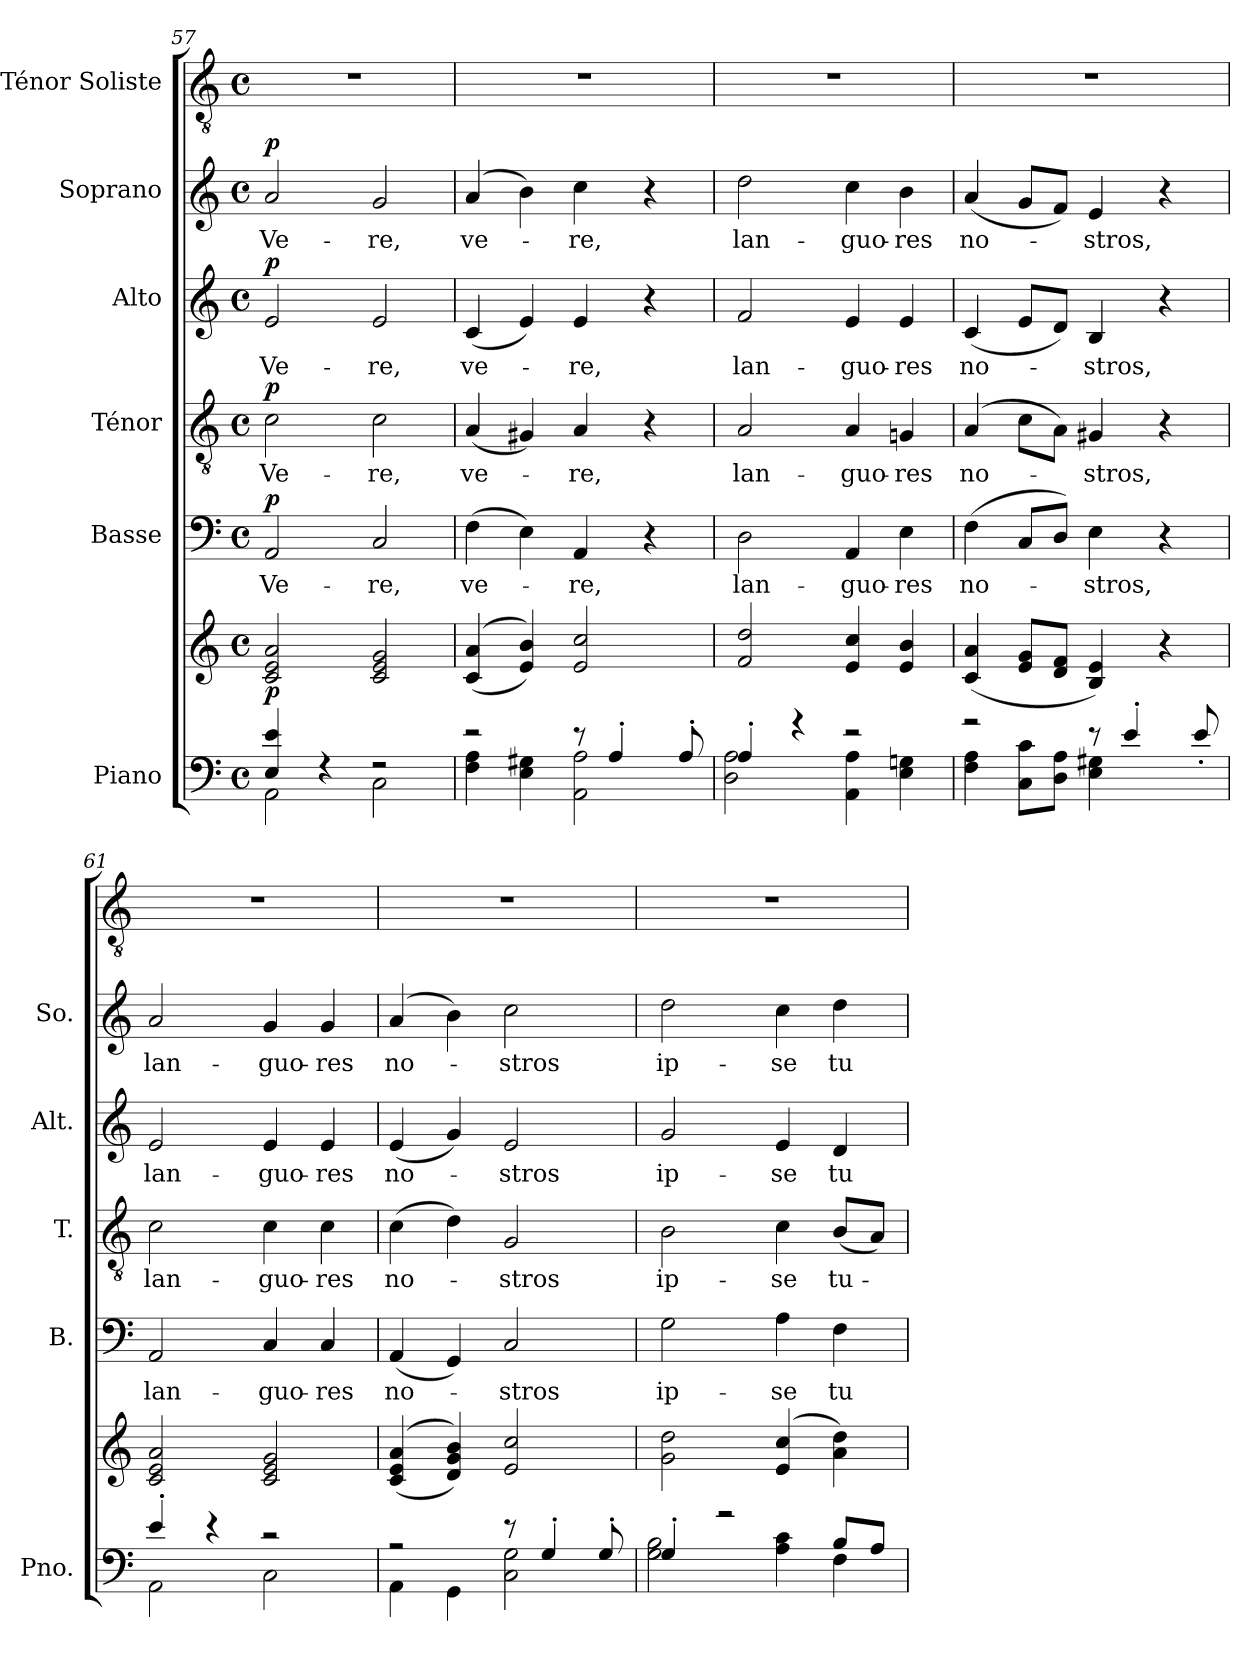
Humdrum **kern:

**kern	**kern	**dynam	**kern	**text	**dynam	**kern	**text	**dynam	**kern	**text	**dynam	**kern	**text	**dynam	**kern
*part6	*part6	*part6	*part5	*part5	*part5	*part4	*part4	*part4	*part3	*part3	*part3	*part2	*part2	*part2	*part1
*staff7	*staff6	*staff6/7	*staff5	*staff5	*staff5	*staff4	*staff4	*staff4	*staff3	*staff3	*staff3	*staff2	*staff2	*staff2	*staff1
*I"Piano	*	*	*I"Basse	*	*	*I"Ténor	*	*	*I"Alto	*	*	*I"Soprano	*	*	*I"Ténor Soliste
*I'Pno.	*	*	*I'B.	*	*	*I'T.	*	*	*I'Alt.	*	*	*I'So.	*	*	*
*clefF4	*clefG2	*	*clefF4	*	*	*clefGv2	*	*	*clefG2	*	*	*clefG2	*	*	*clefGv2
*k[]	*k[]	*	*k[]	*	*	*k[]	*	*	*k[]	*	*	*k[]	*	*	*k[]
*M4/4	*M4/4	*	*M4/4	*	*	*M4/4	*	*	*M4/4	*	*	*M4/4	*	*	*M4/4
*met(c)	*met(c)	*	*met(c)	*	*	*met(c)	*	*	*met(c)	*	*	*met(c)	*	*	*met(c)
=57	=57	=57	=57	=57	=57	=57	=57	=57	=57	=57	=57	=57	=57	=57	=57
*^	*	*	*	*	*	*	*	*	*	*	*	*	*	*	*
!	!	!	!LO:DY:a=2	!	!LO:LY:b	!LO:DY:b	!	!LO:LY:b	!LO:DY:b	!	!LO:LY:b	!LO:DY:b	!	!LO:LY:b	!LO:DY:b	!
4E/ 4e/	2AA\	2c/ 2e/ 2a/	p	2AA/	Ve-	p	2c\	Ve-	p	2e/	Ve-	p	2a/	Ve-	p	1r
4r	.	.	.	.	.	.	.	.	.	.	.	.	.	.	.	.
!	!	!	!	!	!LO:LY:b	!	!	!LO:LY:b	!	!	!LO:LY:b	!	!	!LO:LY:b	!	!
2r	2C\	2c/ 2e/ 2g/	.	2C/	-re,	.	2c\	-re,	.	2e/	-re,	.	2g/	-re,	.	.
=58	=58	=58	=58	=58	=58	=58	=58	=58	=58	=58	=58	=58	=58	=58	=58	=58
!	!	!	!	!	!LO:LY:b	!	!	!LO:LY:b	!	!	!LO:LY:b	!	!	!LO:LY:b	!	!
2r	4F\ 4A\	((>4c/ 4a/	.	(4F\	ve-	.	(4A/	ve-	.	(4c/	ve-	.	(4a/	ve-	.	1r
.	4E\ 4G#X\	4e/ 4b/))	.	4E\)	.	.	4G#X/)	.	.	4e/)	.	.	4b\)	.	.	.
!	!	!	!	!	!LO:LY:b	!	!	!LO:LY:b	!	!	!LO:LY:b	!	!	!LO:LY:b	!	!
8r	2AA\ 2A\	2e/ 2cc/	.	4AA/	-re,	.	4A/	-re,	.	4e/	-re,	.	4cc\	-re,	.	.
4A'/	.	.	.	.	.	.	.	.	.	.	.	.	.	.	.	.
.	.	.	.	4r	.	.	4r	.	.	4r	.	.	4r	.	.	.
8A'/	.	.	.	.	.	.	.	.	.	.	.	.	.	.	.	.
=59	=59	=59	=59	=59	=59	=59	=59	=59	=59	=59	=59	=59	=59	=59	=59	=59
!	!	!	!	!	!LO:LY:b	!	!	!LO:LY:b	!	!	!LO:LY:b	!	!	!LO:LY:b	!	!
4A'/	2D\ 2A\	2f/ 2dd/	.	2D\	lan-	.	2A/	lan-	.	2f/	lan-	.	2dd\	lan-	.	1r
4r	.	.	.	.	.	.	.	.	.	.	.	.	.	.	.	.
!	!	!	!	!	!LO:LY:b	!	!	!LO:LY:b	!	!	!LO:LY:b	!	!	!LO:LY:b	!	!
2r	4AA\ 4A\	4e/ 4cc/	.	4AA/	-guo-	.	4A/	-guo-	.	4e/	-guo-	.	4cc\	-guo-	.	.
!	!	!	!	!	!LO:LY:b	!	!	!LO:LY:b	!	!	!LO:LY:b	!	!	!LO:LY:b	!	!
.	4E\ 4Gn\	4e/ 4b/	.	4E\	-res	.	4Gn/	-res	.	4e/	-res	.	4b\	-res	.	.
=60	=60	=60	=60	=60	=60	=60	=60	=60	=60	=60	=60	=60	=60	=60	=60	=60
!	!	!	!	!	!LO:LY:b	!	!	!LO:LY:b	!	!	!LO:LY:b	!	!	!LO:LY:b	!	!
2r	4F\ 4A\	(>4c/ 4a/	.	(4F\	no-	.	(4A/	no-	.	(4c/	no-	.	(4a/	no-	.	1r
.	8C\ 8c\L	8e/ 8g/L	.	8C/L	.	.	8c\L	.	.	8e/L	.	.	8g/L	.	.	.
.	8D\ 8A\J	8d/ 8f/J	.	8D/J)	.	.	8A\J)	.	.	8d/J)	.	.	8f/J)	.	.	.
!	!	!	!	!	!LO:LY:b	!	!	!LO:LY:b	!	!	!LO:LY:b	!	!	!LO:LY:b	!	!
8r	4E\ 4G#X\	4B/ 4e/)	.	4E\	-stros,	.	4G#X/	-stros,	.	4B/	-stros,	.	4e/	-stros,	.	.
4e'/	.	.	.	.	.	.	.	.	.	.	.	.	.	.	.	.
.	4ryy	4r	.	4r	.	.	4r	.	.	4r	.	.	4r	.	.	.
8e'/	.	.	.	.	.	.	.	.	.	.	.	.	.	.	.	.
=61	=61	=61	=61	=61	=61	=61	=61	=61	=61	=61	=61	=61	=61	=61	=61	=61
!	!	!	!	!	!LO:LY:b	!	!	!LO:LY:b	!	!	!LO:LY:b	!	!	!LO:LY:b	!	!
4e'/	2AA\	2c/ 2e/ 2a/	.	2AA/	lan-	.	2c\	lan-	.	2e/	lan-	.	2a/	lan-	.	1r
4r	.	.	.	.	.	.	.	.	.	.	.	.	.	.	.	.
!	!	!	!	!	!LO:LY:b	!	!	!LO:LY:b	!	!	!LO:LY:b	!	!	!LO:LY:b	!	!
2r	2C\	2c/ 2e/ 2g/	.	4C/	-guo-	.	4c\	-guo-	.	4e/	-guo-	.	4g/	-guo-	.	.
!	!	!	!	!	!LO:LY:b	!	!	!LO:LY:b	!	!	!LO:LY:b	!	!	!LO:LY:b	!	!
.	.	.	.	4C/	-res	.	4c\	-res	.	4e/	-res	.	4g/	-res	.	.
=62	=62	=62	=62	=62	=62	=62	=62	=62	=62	=62	=62	=62	=62	=62	=62	=62
!	!	!	!	!	!LO:LY:b	!	!	!LO:LY:b	!	!	!LO:LY:b	!	!	!LO:LY:b	!	!
2r	4AA\	((>4c/ 4e/ 4a/	.	(4AA/	no-	.	(4c\	no-	.	(4e/	no-	.	(4a/	no-	.	1r
.	4GG\	4d/ 4g/ 4b/))	.	4GG/)	.	.	4d\)	.	.	4g/)	.	.	4b\)	.	.	.
!	!	!	!	!	!LO:LY:b	!	!	!LO:LY:b	!	!	!LO:LY:b	!	!	!LO:LY:b	!	!
8r	2C\ 2G\	2e/ 2cc/	.	2C/	-stros	.	2G/	-stros	.	2e/	-stros	.	2cc\	-stros	.	.
4G'/	.	.	.	.	.	.	.	.	.	.	.	.	.	.	.	.
8G'/	.	.	.	.	.	.	.	.	.	.	.	.	.	.	.	.
!!LO:PB:g=z
=63	=63	=63	=63	=63	=63	=63	=63	=63	=63	=63	=63	=63	=63	=63	=63	=63
!	!	!	!	!	!LO:LY:b	!	!	!LO:LY:b	!	!	!LO:LY:b	!	!	!LO:LY:b	!	!
4G'/	2G\ 2B\	2g\ 2dd\	.	2G\	ip-	.	2B\	ip-	.	2g/	ip-	.	2dd\	ip-	.	1r
2r	.	.	.	.	.	.	.	.	.	.	.	.	.	.	.	.
!	!	!	!	!	!LO:LY:b	!	!	!LO:LY:b	!	!	!LO:LY:b	!	!	!LO:LY:b	!	!
.	4A\ 4c\	(4e/ 4cc/	.	4A\	-se	.	4c\	-se	.	4e/	-se	.	4cc\	-se	.	.
!	!	!	!	!	!LO:LY:b	!	!	!LO:LY:b	!	!	!LO:LY:b	!	!	!LO:LY:b	!	!
8B/L	4F\	4a\ 4dd\)	.	4F\	tu-	.	(8B/L	tu-	.	4d/	tu-	.	4dd\	tu-	.	.
8A/J	.	.	.	.	.	.	8A/J)	.	.	.	.	.	.	.	.	.
*v	*v	*	*	*	*	*	*	*	*	*	*	*	*	*	*	*
=	=	=	=	=	=	=	=	=	=	=	=	=	=	=	=
*-	*-	*-	*-	*-	*-	*-	*-	*-	*-	*-	*-	*-	*-	*-	*-
